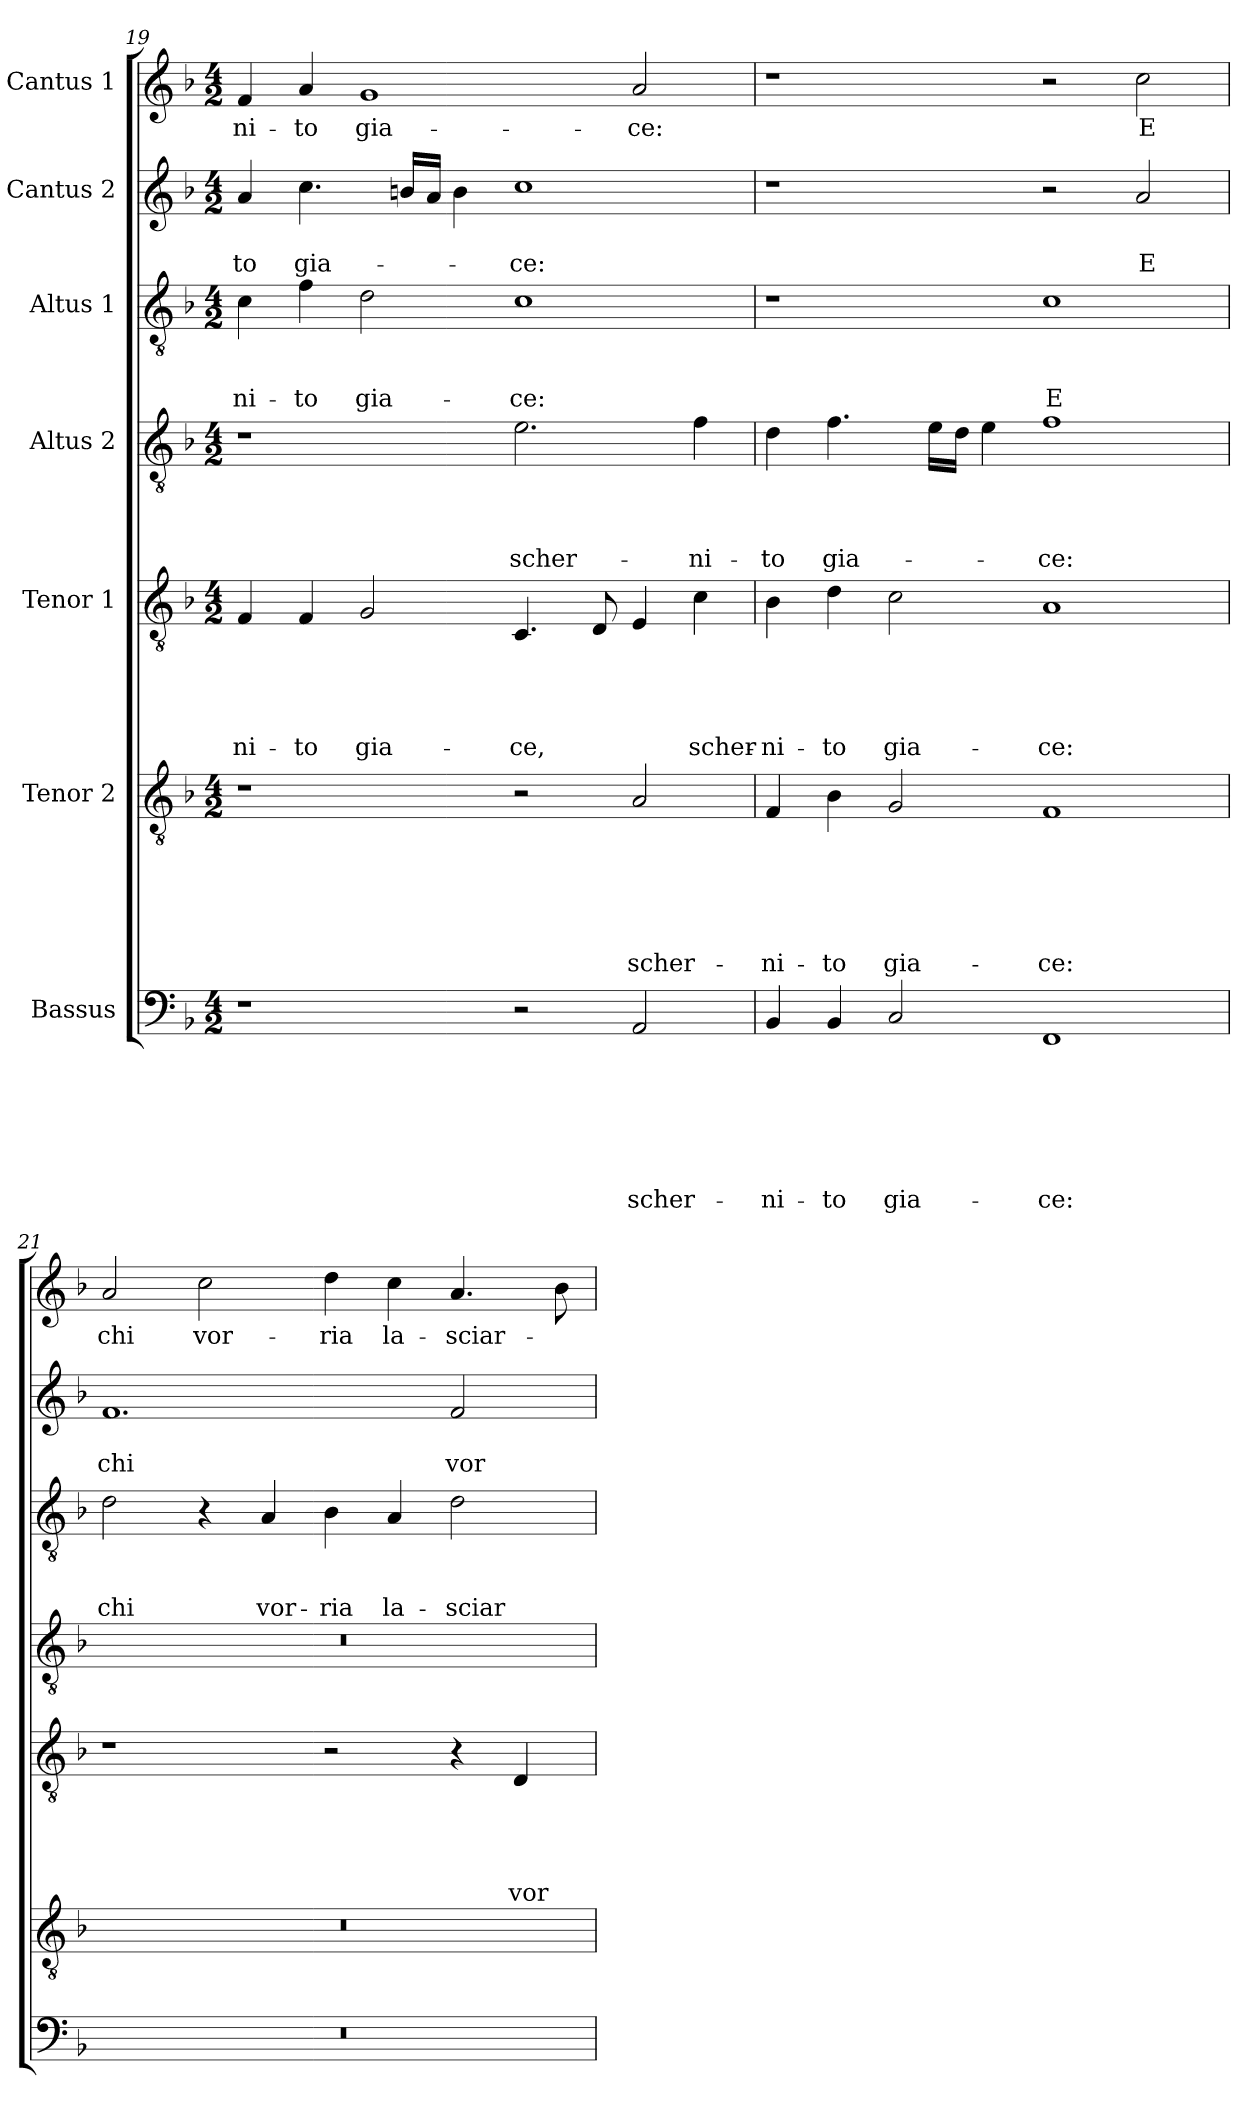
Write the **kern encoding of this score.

**kern	**text	**text	**text	**text	**text	**text	**text	**kern	**text	**text	**text	**text	**text	**text	**kern	**text	**text	**text	**text	**text	**kern	**text	**text	**text	**text	**kern	**text	**text	**text	**kern	**text	**text	**kern	**text
*part7	*part7	*part7	*part7	*part7	*part7	*part7	*part7	*part6	*part6	*part6	*part6	*part6	*part6	*part6	*part5	*part5	*part5	*part5	*part5	*part5	*part4	*part4	*part4	*part4	*part4	*part3	*part3	*part3	*part3	*part2	*part2	*part2	*part1	*part1
*staff7	*staff7	*staff7	*staff7	*staff7	*staff7	*staff7	*staff7	*staff6	*staff6	*staff6	*staff6	*staff6	*staff6	*staff6	*staff5	*staff5	*staff5	*staff5	*staff5	*staff5	*staff4	*staff4	*staff4	*staff4	*staff4	*staff3	*staff3	*staff3	*staff3	*staff2	*staff2	*staff2	*staff1	*staff1
*I"Bassus	*	*	*	*	*	*	*	*I"Tenor 2	*	*	*	*	*	*	*I"Tenor 1	*	*	*	*	*	*I"Altus 2	*	*	*	*	*I"Altus 1	*	*	*	*I"Cantus 2	*	*	*I"Cantus 1	*
!!LO:PB:g=z
*clefF4	*	*	*	*	*	*	*	*clefGv2	*	*	*	*	*	*	*clefGv2	*	*	*	*	*	*clefGv2	*	*	*	*	*clefGv2	*	*	*	*clefG2	*	*	*clefG2	*
*k[b-]	*	*	*	*	*	*	*	*k[b-]	*	*	*	*	*	*	*k[b-]	*	*	*	*	*	*k[b-]	*	*	*	*	*k[b-]	*	*	*	*k[b-]	*	*	*k[b-]	*
*d:	*	*	*	*	*	*	*	*d:	*	*	*	*	*	*	*d:	*	*	*	*	*	*d:	*	*	*	*	*d:	*	*	*	*d:	*	*	*d:	*
*M4/2	*	*	*	*	*	*	*	*M4/2	*	*	*	*	*	*	*M4/2	*	*	*	*	*	*M4/2	*	*	*	*	*M4/2	*	*	*	*M4/2	*	*	*M4/2	*
=19	=19	=19	=19	=19	=19	=19	=19	=19	=19	=19	=19	=19	=19	=19	=19	=19	=19	=19	=19	=19	=19	=19	=19	=19	=19	=19	=19	=19	=19	=19	=19	=19	=19	=19
!	!	!	!	!	!	!	!	!	!	!	!	!	!	!	!	!	!	!	!	!LO:LY:b	!	!	!	!	!	!	!	!	!LO:LY:b	!	!	!LO:LY:b	!	!LO:LY:b
1r	.	.	.	.	.	.	.	1r	.	.	.	.	.	.	4F/	.	.	.	.	-ni-	1r	.	.	.	.	4c\	.	.	-ni-	4a/	.	-to	4f/	-ni-
!	!	!	!	!	!	!	!	!	!	!	!	!	!	!	!	!	!	!	!	!LO:LY:b	!	!	!	!	!	!	!	!	!LO:LY:b	!	!	!LO:LY:b	!	!LO:LY:b
.	.	.	.	.	.	.	.	.	.	.	.	.	.	.	4F/	.	.	.	.	-to	.	.	.	.	.	4f\	.	.	-to	4.cc\	.	gia-	4a/	-to
!	!	!	!	!	!	!	!	!	!	!	!	!	!	!	!	!	!	!	!	!LO:LY:b	!	!	!	!	!	!	!	!	!LO:LY:b	!	!	!	!	!LO:LY:b
.	.	.	.	.	.	.	.	.	.	.	.	.	.	.	2G/	.	.	.	.	gia-	.	.	.	.	.	2d\	.	.	gia-	.	.	.	1g	gia-
.	.	.	.	.	.	.	.	.	.	.	.	.	.	.	.	.	.	.	.	.	.	.	.	.	.	.	.	.	.	16bn/LL	.	.	.	.
.	.	.	.	.	.	.	.	.	.	.	.	.	.	.	.	.	.	.	.	.	.	.	.	.	.	.	.	.	.	16a/JJ	.	.	.	.
.	.	.	.	.	.	.	.	.	.	.	.	.	.	.	.	.	.	.	.	.	.	.	.	.	.	.	.	.	.	4b\	.	.	.	.
!	!	!	!	!	!	!	!	!	!	!	!	!	!	!	!	!	!	!	!	!LO:LY:b	!	!	!	!	!LO:LY:b	!	!	!	!LO:LY:b	!	!	!LO:LY:b	!	!
2r	.	.	.	.	.	.	.	2r	.	.	.	.	.	.	4.C/	.	.	.	.	-ce,	2.e\	.	.	.	scher-	1c	.	.	-ce:	1cc	.	-ce:	.	.
.	.	.	.	.	.	.	.	.	.	.	.	.	.	.	8D/	.	.	.	.	.	.	.	.	.	.	.	.	.	.	.	.	.	.	.
!	!	!	!	!	!	!	!LO:LY:b	!	!	!	!	!	!	!LO:LY:b	!	!	!	!	!	!	!	!	!	!	!	!	!	!	!	!	!	!	!	!LO:LY:b
2AA/	.	.	.	.	.	.	scher-	2A/	.	.	.	.	.	scher-	4E/	.	.	.	.	.	.	.	.	.	.	.	.	.	.	.	.	.	2a/	-ce:
!	!	!	!	!	!	!	!	!	!	!	!	!	!	!	!	!	!	!	!	!LO:LY:b	!	!	!	!	!LO:LY:b	!	!	!	!	!	!	!	!	!
.	.	.	.	.	.	.	.	.	.	.	.	.	.	.	4c\	.	.	.	.	scher-	4f\	.	.	.	-ni-	.	.	.	.	.	.	.	.	.
=20	=20	=20	=20	=20	=20	=20	=20	=20	=20	=20	=20	=20	=20	=20	=20	=20	=20	=20	=20	=20	=20	=20	=20	=20	=20	=20	=20	=20	=20	=20	=20	=20	=20	=20
!	!	!	!	!	!	!	!LO:LY:b	!	!	!	!	!	!	!LO:LY:b	!	!	!	!	!	!LO:LY:b	!	!	!	!	!LO:LY:b	!	!	!	!	!	!	!	!	!
4BB-/	.	.	.	.	.	.	-ni-	4F/	.	.	.	.	.	-ni-	4B-\	.	.	.	.	-ni-	4d\	.	.	.	-to	1r	.	.	.	1r	.	.	1r	.
!	!	!	!	!	!	!	!LO:LY:b	!	!	!	!	!	!	!LO:LY:b	!	!	!	!	!	!LO:LY:b	!	!	!	!	!LO:LY:b	!	!	!	!	!	!	!	!	!
4BB-/	.	.	.	.	.	.	-to	4B-\	.	.	.	.	.	-to	4d\	.	.	.	.	-to	4.f\	.	.	.	gia-	.	.	.	.	.	.	.	.	.
!	!	!	!	!	!	!	!LO:LY:b	!	!	!	!	!	!	!LO:LY:b	!	!	!	!	!	!LO:LY:b	!	!	!	!	!	!	!	!	!	!	!	!	!	!
2C/	.	.	.	.	.	.	gia-	2G/	.	.	.	.	.	gia-	2c\	.	.	.	.	gia-	.	.	.	.	.	.	.	.	.	.	.	.	.	.
.	.	.	.	.	.	.	.	.	.	.	.	.	.	.	.	.	.	.	.	.	16e\LL	.	.	.	.	.	.	.	.	.	.	.	.	.
.	.	.	.	.	.	.	.	.	.	.	.	.	.	.	.	.	.	.	.	.	16d\JJ	.	.	.	.	.	.	.	.	.	.	.	.	.
.	.	.	.	.	.	.	.	.	.	.	.	.	.	.	.	.	.	.	.	.	4e\	.	.	.	.	.	.	.	.	.	.	.	.	.
!	!	!	!	!	!	!	!LO:LY:b	!	!	!	!	!	!	!LO:LY:b	!	!	!	!	!	!LO:LY:b	!	!	!	!	!LO:LY:b	!	!	!	!LO:LY:b	!	!	!	!	!
1FF	.	.	.	.	.	.	-ce:	1F	.	.	.	.	.	-ce:	1A	.	.	.	.	-ce:	1f	.	.	.	-ce:	1c	.	.	E	2r	.	.	2r	.
!	!	!	!	!	!	!	!	!	!	!	!	!	!	!	!	!	!	!	!	!	!	!	!	!	!	!	!	!	!	!	!	!LO:LY:b	!	!LO:LY:b
.	.	.	.	.	.	.	.	.	.	.	.	.	.	.	.	.	.	.	.	.	.	.	.	.	.	.	.	.	.	2a/	.	E	2cc\	E
=21	=21	=21	=21	=21	=21	=21	=21	=21	=21	=21	=21	=21	=21	=21	=21	=21	=21	=21	=21	=21	=21	=21	=21	=21	=21	=21	=21	=21	=21	=21	=21	=21	=21	=21
!	!	!	!	!	!	!	!	!	!	!	!	!	!	!	!	!	!	!	!	!	!	!	!	!	!	!	!	!	!LO:LY:b	!	!	!LO:LY:b	!	!LO:LY:b
0r	.	.	.	.	.	.	.	0r	.	.	.	.	.	.	1r	.	.	.	.	.	0r	.	.	.	.	2d\	.	.	chi	1.f	.	chi	2a/	chi
!	!	!	!	!	!	!	!	!	!	!	!	!	!	!	!	!	!	!	!	!	!	!	!	!	!	!	!	!	!	!	!	!	!	!LO:LY:b
.	.	.	.	.	.	.	.	.	.	.	.	.	.	.	.	.	.	.	.	.	.	.	.	.	.	4r	.	.	.	.	.	.	2cc\	vor-
!	!	!	!	!	!	!	!	!	!	!	!	!	!	!	!	!	!	!	!	!	!	!	!	!	!	!	!	!	!LO:LY:b	!	!	!	!	!
.	.	.	.	.	.	.	.	.	.	.	.	.	.	.	.	.	.	.	.	.	.	.	.	.	.	4A/	.	.	vor-	.	.	.	.	.
!	!	!	!	!	!	!	!	!	!	!	!	!	!	!	!	!	!	!	!	!	!	!	!	!	!	!	!	!	!LO:LY:b	!	!	!	!	!LO:LY:b
.	.	.	.	.	.	.	.	.	.	.	.	.	.	.	2r	.	.	.	.	.	.	.	.	.	.	4B-\	.	.	-ria	.	.	.	4dd\	-ria
!	!	!	!	!	!	!	!	!	!	!	!	!	!	!	!	!	!	!	!	!	!	!	!	!	!	!	!	!	!LO:LY:b	!	!	!	!	!LO:LY:b
.	.	.	.	.	.	.	.	.	.	.	.	.	.	.	.	.	.	.	.	.	.	.	.	.	.	4A/	.	.	la-	.	.	.	4cc\	la-
!	!	!	!	!	!	!	!	!	!	!	!	!	!	!	!	!	!	!	!	!	!	!	!	!	!	!	!	!	!LO:LY:b	!	!	!LO:LY:b	!	!LO:LY:b
.	.	.	.	.	.	.	.	.	.	.	.	.	.	.	4r	.	.	.	.	.	.	.	.	.	.	2d\	.	.	-sciar-	2f/	.	vor-	4.a/	-sciar-
!	!	!	!	!	!	!	!	!	!	!	!	!	!	!	!	!	!	!	!	!LO:LY:b	!	!	!	!	!	!	!	!	!	!	!	!	!	!
.	.	.	.	.	.	.	.	.	.	.	.	.	.	.	4D/	.	.	.	.	vor-	.	.	.	.	.	.	.	.	.	.	.	.	.	.
.	.	.	.	.	.	.	.	.	.	.	.	.	.	.	.	.	.	.	.	.	.	.	.	.	.	.	.	.	.	.	.	.	8b-\	.
=	=	=	=	=	=	=	=	=	=	=	=	=	=	=	=	=	=	=	=	=	=	=	=	=	=	=	=	=	=	=	=	=	=	=
*-	*-	*-	*-	*-	*-	*-	*-	*-	*-	*-	*-	*-	*-	*-	*-	*-	*-	*-	*-	*-	*-	*-	*-	*-	*-	*-	*-	*-	*-	*-	*-	*-	*-	*-
